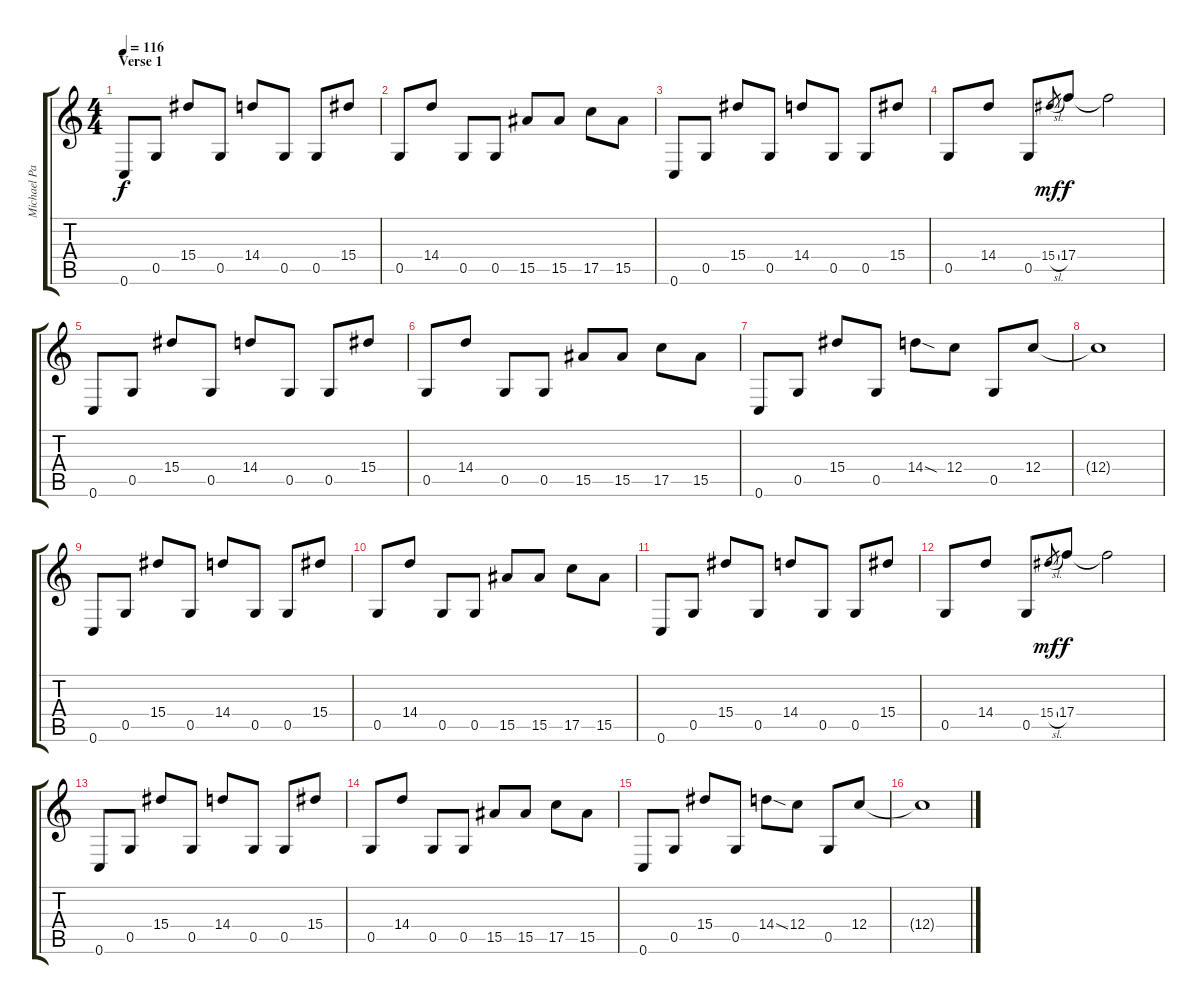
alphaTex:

\track ("Michael Padget" "Michael Pa") {instrument electricguitarclean}
\staff {score tabs}
\tuning (D4 A3 F3 C3 G2 C2) {hide}
\ts (4 4)
\section ("" "Verse 1")
\tempo 116
\clef g2
\ks c
0.6.8{dy f} 0.5.8 15.4.8 0.5.8 14.4.8 0.5.8 0.5.8 15.4.8 |
0.5.8 14.4.8 0.5.8 0.5.8 15.5.8 15.5.8 17.5.8 15.5.8 |
0.6.8 0.5.8 15.4.8 0.5.8 14.4.8 0.5.8 0.5.8 15.4.8 |
0.5.8 14.4.8 0.5.8 15.4{sl}.8{gr dy mf} 17.4.8{dy f} 17.4{t}.2 |
0.6.8 0.5.8 15.4.8 0.5.8 14.4.8 0.5.8 0.5.8 15.4.8 |
0.5.8 14.4.8 0.5.8 0.5.8 15.5.8 15.5.8 17.5.8 15.5.8 |
0.6.8 0.5.8 15.4.8 0.5.8 14.4{sod}.8 12.4.8 0.5.8 12.4.8 |
12.4{t}.1 |
0.6.8 0.5.8 15.4.8 0.5.8 14.4.8 0.5.8 0.5.8 15.4.8 |
0.5.8 14.4.8 0.5.8 0.5.8 15.5.8 15.5.8 17.5.8 15.5.8 |
0.6.8 0.5.8 15.4.8 0.5.8 14.4.8 0.5.8 0.5.8 15.4.8 |
0.5.8 14.4.8 0.5.8 15.4{sl}.8{gr dy mf} 17.4.8{dy f} 17.4{t}.2 |
0.6.8 0.5.8 15.4.8 0.5.8 14.4.8 0.5.8 0.5.8 15.4.8 |
0.5.8 14.4.8 0.5.8 0.5.8 15.5.8 15.5.8 17.5.8 15.5.8 |
0.6.8 0.5.8 15.4.8 0.5.8 14.4{sod}.8 12.4.8 0.5.8 12.4.8 |
12.4{t}.1
